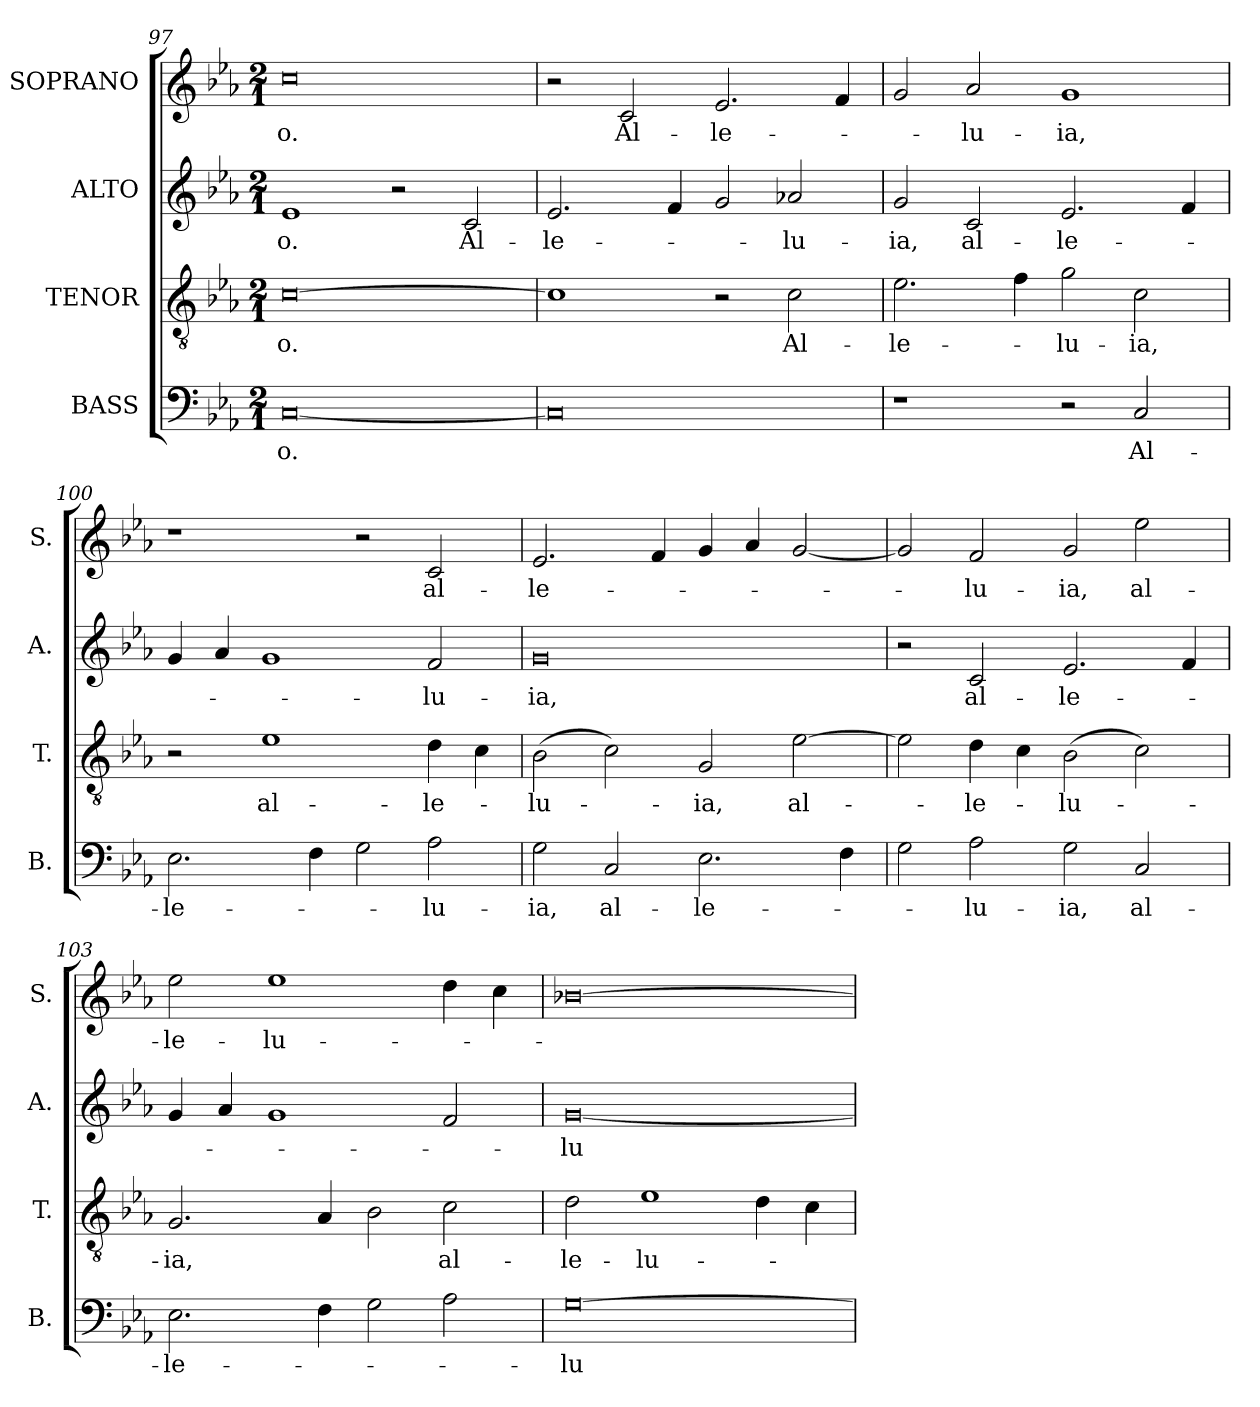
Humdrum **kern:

**kern	**text	**kern	**text	**kern	**text	**kern	**text
*part4	*part4	*part3	*part3	*part2	*part2	*part1	*part1
*staff4	*staff4	*staff3	*staff3	*staff2	*staff2	*staff1	*staff1
*I"BASS	*	*I"TENOR	*	*I"ALTO	*	*I"SOPRANO	*
*I'B.	*	*I'T.	*	*I'A.	*	*I'S.	*
*clefF4	*	*clefGv2	*	*clefG2	*	*clefG2	*
*	*	*ITrd7c12	*	*	*	*	*
*k[b-e-a-]	*	*k[b-e-a-]	*	*k[b-e-a-]	*	*k[b-e-a-]	*
*E-:	*	*E-:	*	*E-:	*	*E-:	*
*M2/1	*	*M2/1	*	*M2/1	*	*M2/1	*
=97	=97	=97	=97	=97	=97	=97	=97
!	!LO:LY:b:color=#000000	!	!	!	!	!	!
!	!	!	!LO:LY:b:color=#000000	!	!	!	!
!	!	!	!	!	!LO:LY:b:color=#000000	!	!
!	!	!	!	!	!	!	!LO:LY:b:color=#000000
[0Ci	-o.	[0Ci	-o.	1e-i	-o.	0cci	-o.
.	.	.	.	2r	.	.	.
!	!	!	!	!	!LO:LY:b:color=#000000	!	!
.	.	.	.	2ci/	Al-	.	.
=98	=98	=98	=98	=98	=98	=98	=98
!	!	!	!	!	!LO:LY:b:color=#000000	!	!
0Ci]	.	1Ci]	.	2.e-i/	-le-	2r	.
!	!	!	!	!	!	!	!LO:LY:b:color=#000000
.	.	.	.	.	.	2ci/	Al-
.	.	.	.	4fi/	.	.	.
!	!	!	!	!	!	!	!LO:LY:b:color=#000000
.	.	2r	.	2gi/	.	2.e-i/	-le-
!	!	!	!LO:LY:b:color=#000000	!	!	!	!
!	!	!	!	!	!LO:LY:b:color=#000000	!	!
.	.	2Ci\	Al-	2a-Xi/	-lu-	.	.
.	.	.	.	.	.	4fi/	.
!!LO:LB:g=z
=99	=99	=99	=99	=99	=99	=99	=99
!	!	!	!LO:LY:b:color=#000000	!	!	!	!
!	!	!	!	!	!LO:LY:b:color=#000000	!	!
1r	.	2.E-i\	-le-	2gi/	-ia,	2gi/	.
!	!	!	!	!	!LO:LY:b:color=#000000	!	!
!	!	!	!	!	!	!	!LO:LY:b:color=#000000
.	.	.	.	2ci/	al-	2a-i/	-lu-
.	.	4Fi\	.	.	.	.	.
!	!	!	!LO:LY:b:color=#000000	!	!	!	!
!	!	!	!	!	!LO:LY:b:color=#000000	!	!
!	!	!	!	!	!	!	!LO:LY:b:color=#000000
2r	.	2Gi\	-lu-	2.e-i/	-le-	1gi	-ia,
!	!LO:LY:b:color=#000000	!	!	!	!	!	!
!	!	!	!LO:LY:b:color=#000000	!	!	!	!
2Ci/	Al-	2Ci\	-ia,	.	.	.	.
.	.	.	.	4fi/	.	.	.
=100	=100	=100	=100	=100	=100	=100	=100
!	!LO:LY:b:color=#000000	!	!	!	!	!	!
2.E-i\	-le-	2r	.	4gi/	.	1r	.
.	.	.	.	4a-i/	.	.	.
!	!	!	!LO:LY:b:color=#000000	!	!	!	!
.	.	1E-i	al-	1gi	.	.	.
4Fi\	.	.	.	.	.	.	.
2Gi\	.	.	.	.	.	2r	.
!	!LO:LY:b:color=#000000	!	!	!	!	!	!
!	!	!	!LO:LY:b:color=#000000	!	!	!	!
!	!	!	!	!	!LO:LY:b:color=#000000	!	!
!	!	!	!	!	!	!	!LO:LY:b:color=#000000
2A-i\	-lu-	4Di\	-le-	2fi/	-lu-	2ci/	al-
.	.	4Ci\	.	.	.	.	.
=101	=101	=101	=101	=101	=101	=101	=101
!	!LO:LY:b:color=#000000	!	!	!	!	!	!
!	!	!	!LO:LY:b:color=#000000	!	!	!	!
!	!	!	!	!	!LO:LY:b:color=#000000	!	!
!	!	!	!	!	!	!	!LO:LY:b:color=#000000
2Gi\	-ia,	(2BB-i\	-lu-	0gi	-ia,	2.e-i/	-le-
!	!LO:LY:b:color=#000000	!	!	!	!	!	!
2Ci/	al-	2Ci\)	.	.	.	.	.
.	.	.	.	.	.	4fi/	.
!	!LO:LY:b:color=#000000	!	!	!	!	!	!
!	!	!	!LO:LY:b:color=#000000	!	!	!	!
2.E-i\	-le-	2GGi/	-ia,	.	.	4gi/	.
.	.	.	.	.	.	4a-i/	.
!	!	!	!LO:LY:b:color=#000000	!	!	!	!
.	.	[2E-i\	al-	.	.	[2gi/	.
4Fi\	.	.	.	.	.	.	.
=102	=102	=102	=102	=102	=102	=102	=102
2Gi\	.	2E-i\]	.	2r	.	2gi/]	.
!	!LO:LY:b:color=#000000	!	!	!	!	!	!
!	!	!	!LO:LY:b:color=#000000	!	!	!	!
!	!	!	!	!	!LO:LY:b:color=#000000	!	!
!	!	!	!	!	!	!	!LO:LY:b:color=#000000
2A-i\	-lu-	4Di\	-le-	2ci/	al-	2fi/	-lu-
.	.	4Ci\	.	.	.	.	.
!	!LO:LY:b:color=#000000	!	!	!	!	!	!
!	!	!	!LO:LY:b:color=#000000	!	!	!	!
!	!	!	!	!	!LO:LY:b:color=#000000	!	!
!	!	!	!	!	!	!	!LO:LY:b:color=#000000
2Gi\	-ia,	(2BB-i\	-lu-	2.e-i/	-le-	2gi/	-ia,
!	!LO:LY:b:color=#000000	!	!	!	!	!	!
!	!	!	!	!	!	!	!LO:LY:b:color=#000000
2Ci/	al-	2Ci\)	.	.	.	2ee-i\	al-
.	.	.	.	4fi/	.	.	.
=103	=103	=103	=103	=103	=103	=103	=103
!	!LO:LY:b:color=#000000	!	!	!	!	!	!
!	!	!	!LO:LY:b:color=#000000	!	!	!	!
!	!	!	!	!	!	!	!LO:LY:b:color=#000000
2.E-i\	-le-	2.GGi/	-ia,	4gi/	.	2ee-i\	-le-
.	.	.	.	4a-i/	.	.	.
!	!	!	!	!	!	!	!LO:LY:b:color=#000000
.	.	.	.	1gi	.	1ee-i	-lu-
4Fi\	.	4AA-i/	.	.	.	.	.
2Gi\	.	2BB-i\	.	.	.	.	.
!	!	!	!LO:LY:b:color=#000000	!	!	!	!
2A-i\	.	2Ci\	al-	2fi/	.	4ddi\	.
.	.	.	.	.	.	4cci\	.
=104	=104	=104	=104	=104	=104	=104	=104
!	!LO:LY:b:color=#000000	!	!	!	!	!	!
!	!	!	!LO:LY:b:color=#000000	!	!	!	!
!	!	!	!	!	!LO:LY:b:color=#000000	!	!
[0Gi	-lu-	2Di\	-le-	[0gi	-lu-	[0b-Xi	.
!	!	!	!LO:LY:b:color=#000000	!	!	!	!
.	.	1E-i	-lu-	.	.	.	.
.	.	4Di\	.	.	.	.	.
.	.	4Ci\	.	.	.	.	.
=	=	=	=	=	=	=	=
*-	*-	*-	*-	*-	*-	*-	*-
